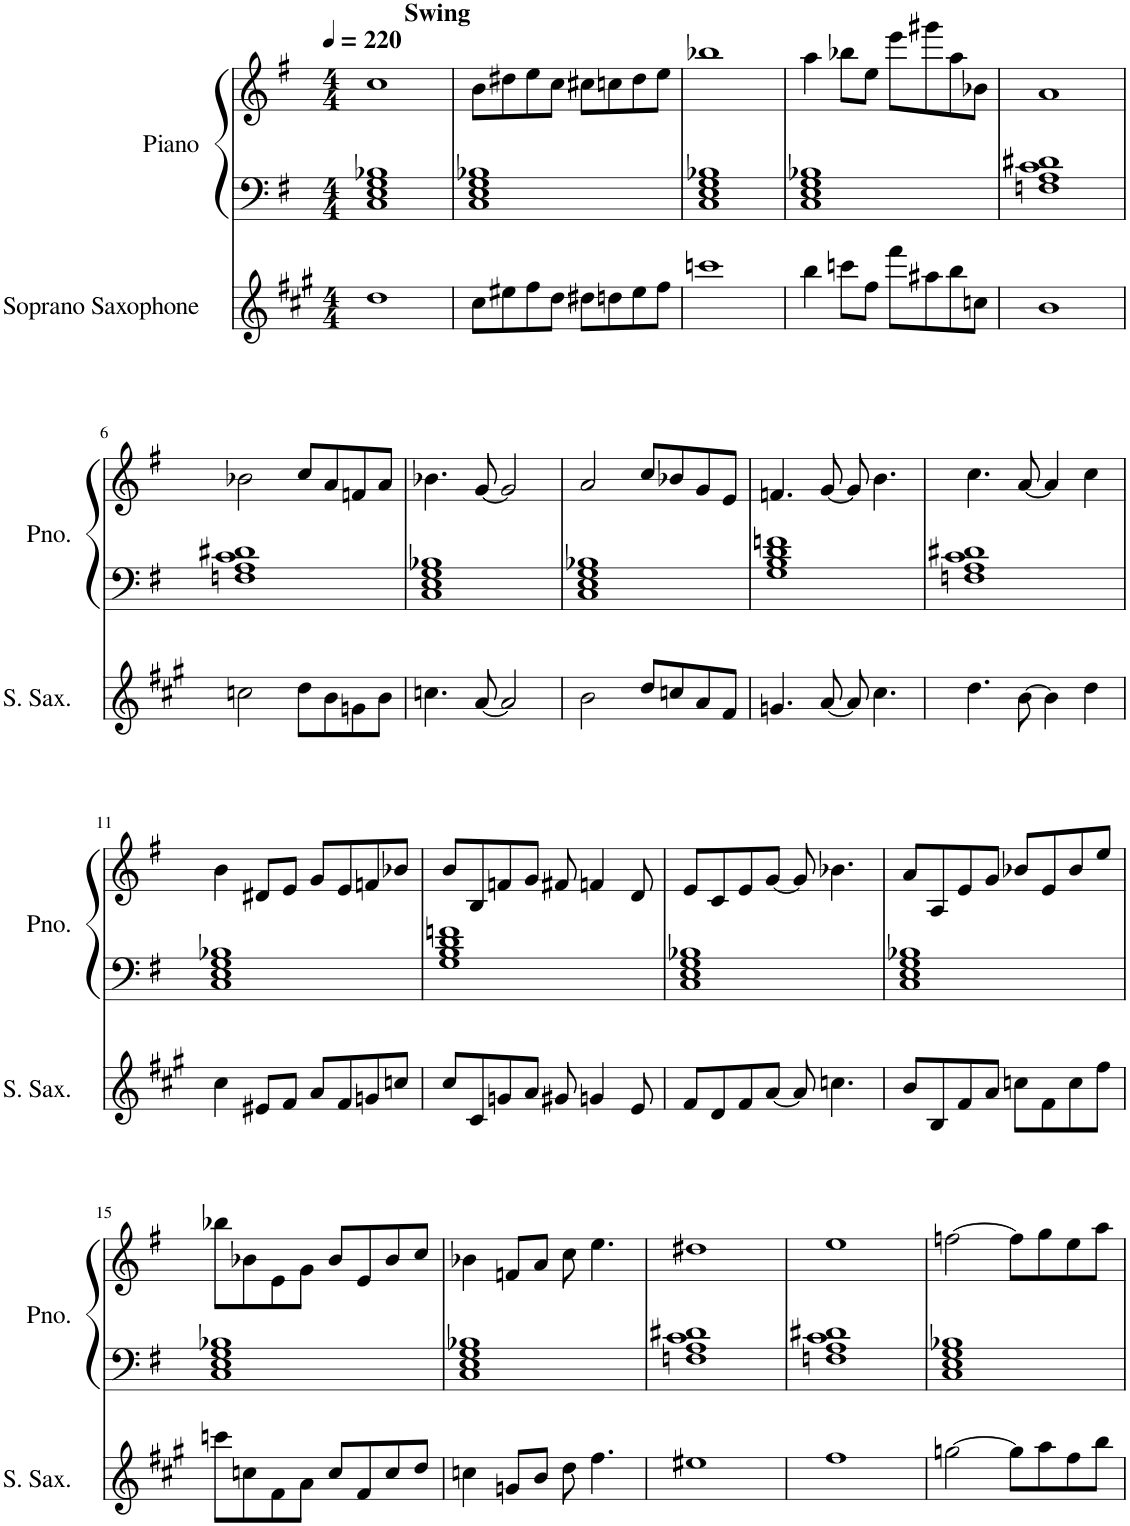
**kern	**kern	**kern
*part2	*part1	*part1
*staff3	*staff2	*staff1
*I"Soprano Saxophone	*I"Piano	*
*I'S. Sax.	*I'Pno.	*
*clefG2	*clefF4	*clefG2
*Trd1c2	*	*
*k[f#c#g#]	*k[f#]	*k[f#]
*M4/4	*M4/4	*M4/4
*MM220	*MM220	*MM220
=1	=1	=1
!	!	!LO:TX:a:B:t=Swing
1dd	1C 1E 1G 1B-X	1cc
=2	=2	=2
8cc#\L	1C 1E 1G 1B-X	8b\L
8ee#X\	.	8dd#X\
8ff#\	.	8ee\
8dd\J	.	8cc\J
8dd#X\L	.	8cc#X\L
8ddn\	.	8ccn\
8ee#\	.	8dd#\
8ff#\J	.	8ee\J
=3	=3	=3
1cccn	1C 1E 1G 1B-X	1bb-X
=4	=4	=4
4bb\	1C 1E 1G 1B-X	4aa\
8cccn\L	.	8bb-X\L
8ff#\J	.	8ee\J
8fff#\L	.	8eee\L
8aa#X\	.	8ggg#X\
8bb\	.	8aa\
8ccn\J	.	8b-X\J
=5	=5	=5
1b	1Fn 1A 1c 1d#X	1a
!!LO:LB:g=z
=6	=6	=6
2ccn\	1Fn 1A 1c 1d#X	2b-X\
8dd\L	.	8cc/L
8b\	.	8a/
8gn\	.	8fn/
8b\J	.	8a/J
=7	=7	=7
4.ccn\	1C 1E 1G 1B-X	4.b-X\
[8a/	.	[8g/
2a/]	.	2g/]
=8	=8	=8
2b\	1C 1E 1G 1B-X	2a/
8dd/L	.	8cc/L
8ccn/	.	8b-X/
8a/	.	8g/
8f#/J	.	8e/J
=9	=9	=9
4.gn/	1G 1B 1d 1fn	4.fn/
[8a/	.	[8g/
8a/]	.	8g/]
4.cc#\	.	4.b\
=10	=10	=10
4.dd\	1Fn 1A 1c 1d#X	4.cc\
[8b\	.	[8a/
4b\]	.	4a/]
4dd\	.	4cc\
!!LO:LB:g=z
=11	=11	=11
4cc#\	1C 1E 1G 1B-X	4b\
8e#X/L	.	8d#X/L
8f#/J	.	8e/J
8a/L	.	8g/L
8f#/	.	8e/
8gn/	.	8fn/
8ccn/J	.	8b-X/J
=12	=12	=12
8cc#/L	1G 1B 1d 1fn	8b/L
8c#/	.	8B/
8gn/	.	8fn/
8a/J	.	8g/J
8g#X/	.	8f#X/
4gn/	.	4fn/
8e/	.	8d/
=13	=13	=13
8f#/L	1C 1E 1G 1B-X	8e/L
8d/	.	8c/
8f#/	.	8e/
[8a/J	.	[8g/J
8a/]	.	8g/]
4.ccn\	.	4.b-X\
=14	=14	=14
8b/L	1C 1E 1G 1B-X	8a/L
8B/	.	8A/
8f#/	.	8e/
8a/J	.	8g/J
8ccn\L	.	8b-X/L
8f#\	.	8e/
8cc\	.	8b-/
8ff#\J	.	8ee/J
!!LO:LB:g=z
=15	=15	=15
8cccn\L	1C 1E 1G 1B-X	8bb-X\L
8ccn\	.	8b-X\
8f#\	.	8e\
8a\J	.	8g\J
8cc/L	.	8b-/L
8f#/	.	8e/
8cc/	.	8b-/
8dd/J	.	8cc/J
=16	=16	=16
4ccn\	1C 1E 1G 1B-X	4b-X\
8gn/L	.	8fn/L
8b/J	.	8a/J
8dd\	.	8cc\
4.ff#\	.	4.ee\
=17	=17	=17
1ee#X	1Fn 1A 1c 1d#X	1dd#X
=18	=18	=18
1ff#	1Fn 1A 1c 1d#X	1ee
=19	=19	=19
[2ggn\	1C 1E 1G 1B-X	[2ffn\
8gg\L]	.	8ff\L]
8aa\	.	8gg\
8ff#\	.	8ee\
8bb\J	.	8aa\J
=	=	=
*-	*-	*-
